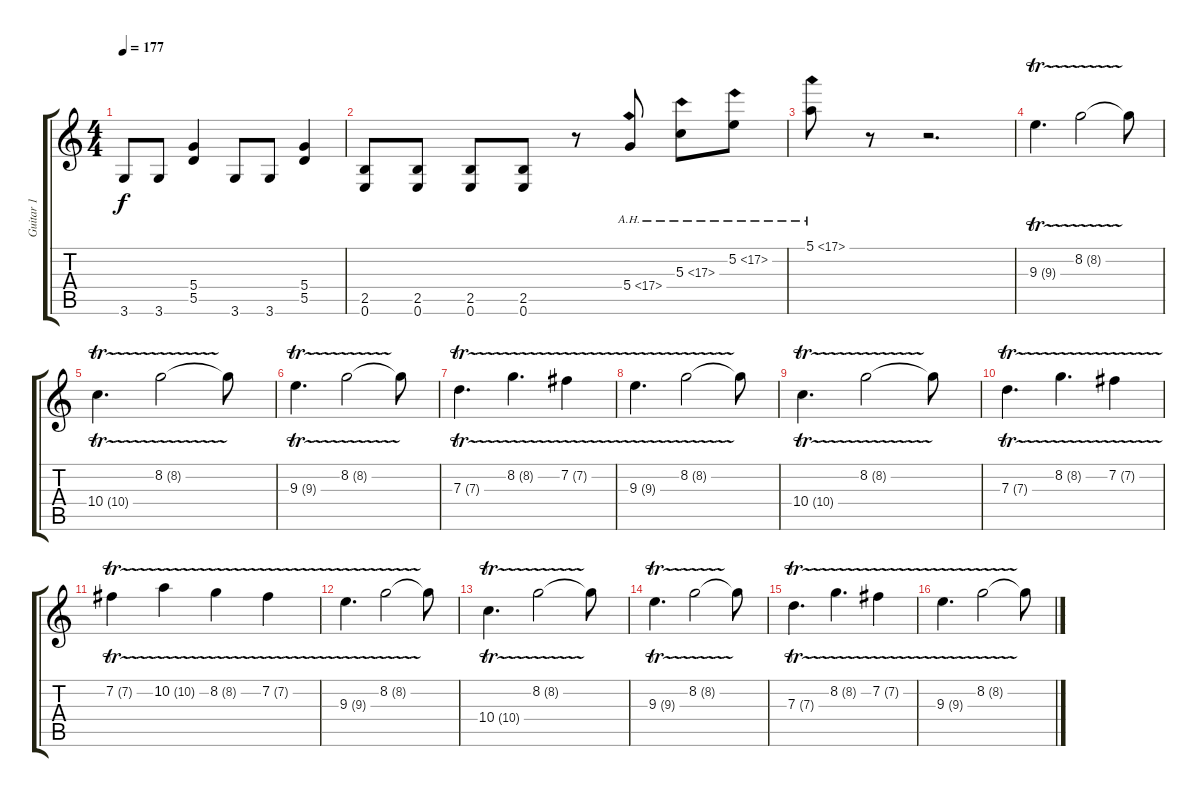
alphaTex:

\track ("Guitar 1" "Guitar 1") {instrument distortionguitar}
\staff {score tabs}
\tuning (E4 B3 G3 D3 A2 E2) {hide}
\ts (4 4)
\tempo 177
\clef g2
\ks c
3.6.8{dy f} 3.6.8 (5.4 5.5).4 3.6.8 3.6.8 (5.4 5.5).4 |
(2.5 0.6).8 (2.5 0.6).8 (2.5 0.6).8 (2.5 0.6).8 r.8 5.4{ah 12}.8 5.3{ah 12}.8 5.2{ah 12}.8 |
5.1{ah 12}.8 r.8 r.2{d} |
9.3{tr (9 16)}.4{d} 8.2{tr (8 16)}.2 8.2{t}.8 |
10.4{tr (10 16)}.4{d} 8.2{tr (8 16)}.2 8.2{t}.8 |
9.3{tr (9 16)}.4{d} 8.2{tr (8 16)}.2 8.2{t}.8 |
7.3{tr (7 16)}.4{d} 8.2{tr (8 16)}.4{d} 7.2{tr (7 16)}.4 |
9.3{tr (9 16)}.4{d} 8.2{tr (8 16)}.2 8.2{t}.8 |
10.4{tr (10 16)}.4{d} 8.2{tr (8 16)}.2 8.2{t}.8 |
7.3{tr (7 16)}.4{d} 8.2{tr (8 16)}.4{d} 7.2{tr (7 16)}.4 |
7.2{tr (7 16)}.4 10.2{tr (10 16)}.4 8.2{tr (8 16)}.4 7.2{tr (7 16)}.4 |
9.3{tr (9 16)}.4{d} 8.2{tr (8 16)}.2 8.2{t}.8 |
10.4{tr (10 16)}.4{d} 8.2{tr (8 16)}.2 8.2{t}.8 |
9.3{tr (9 16)}.4{d} 8.2{tr (8 16)}.2 8.2{t}.8 |
7.3{tr (7 16)}.4{d} 8.2{tr (8 16)}.4{d} 7.2{tr (7 16)}.4 |
9.3{tr (9 16)}.4{d} 8.2{tr (8 16)}.2 8.2{t}.8
